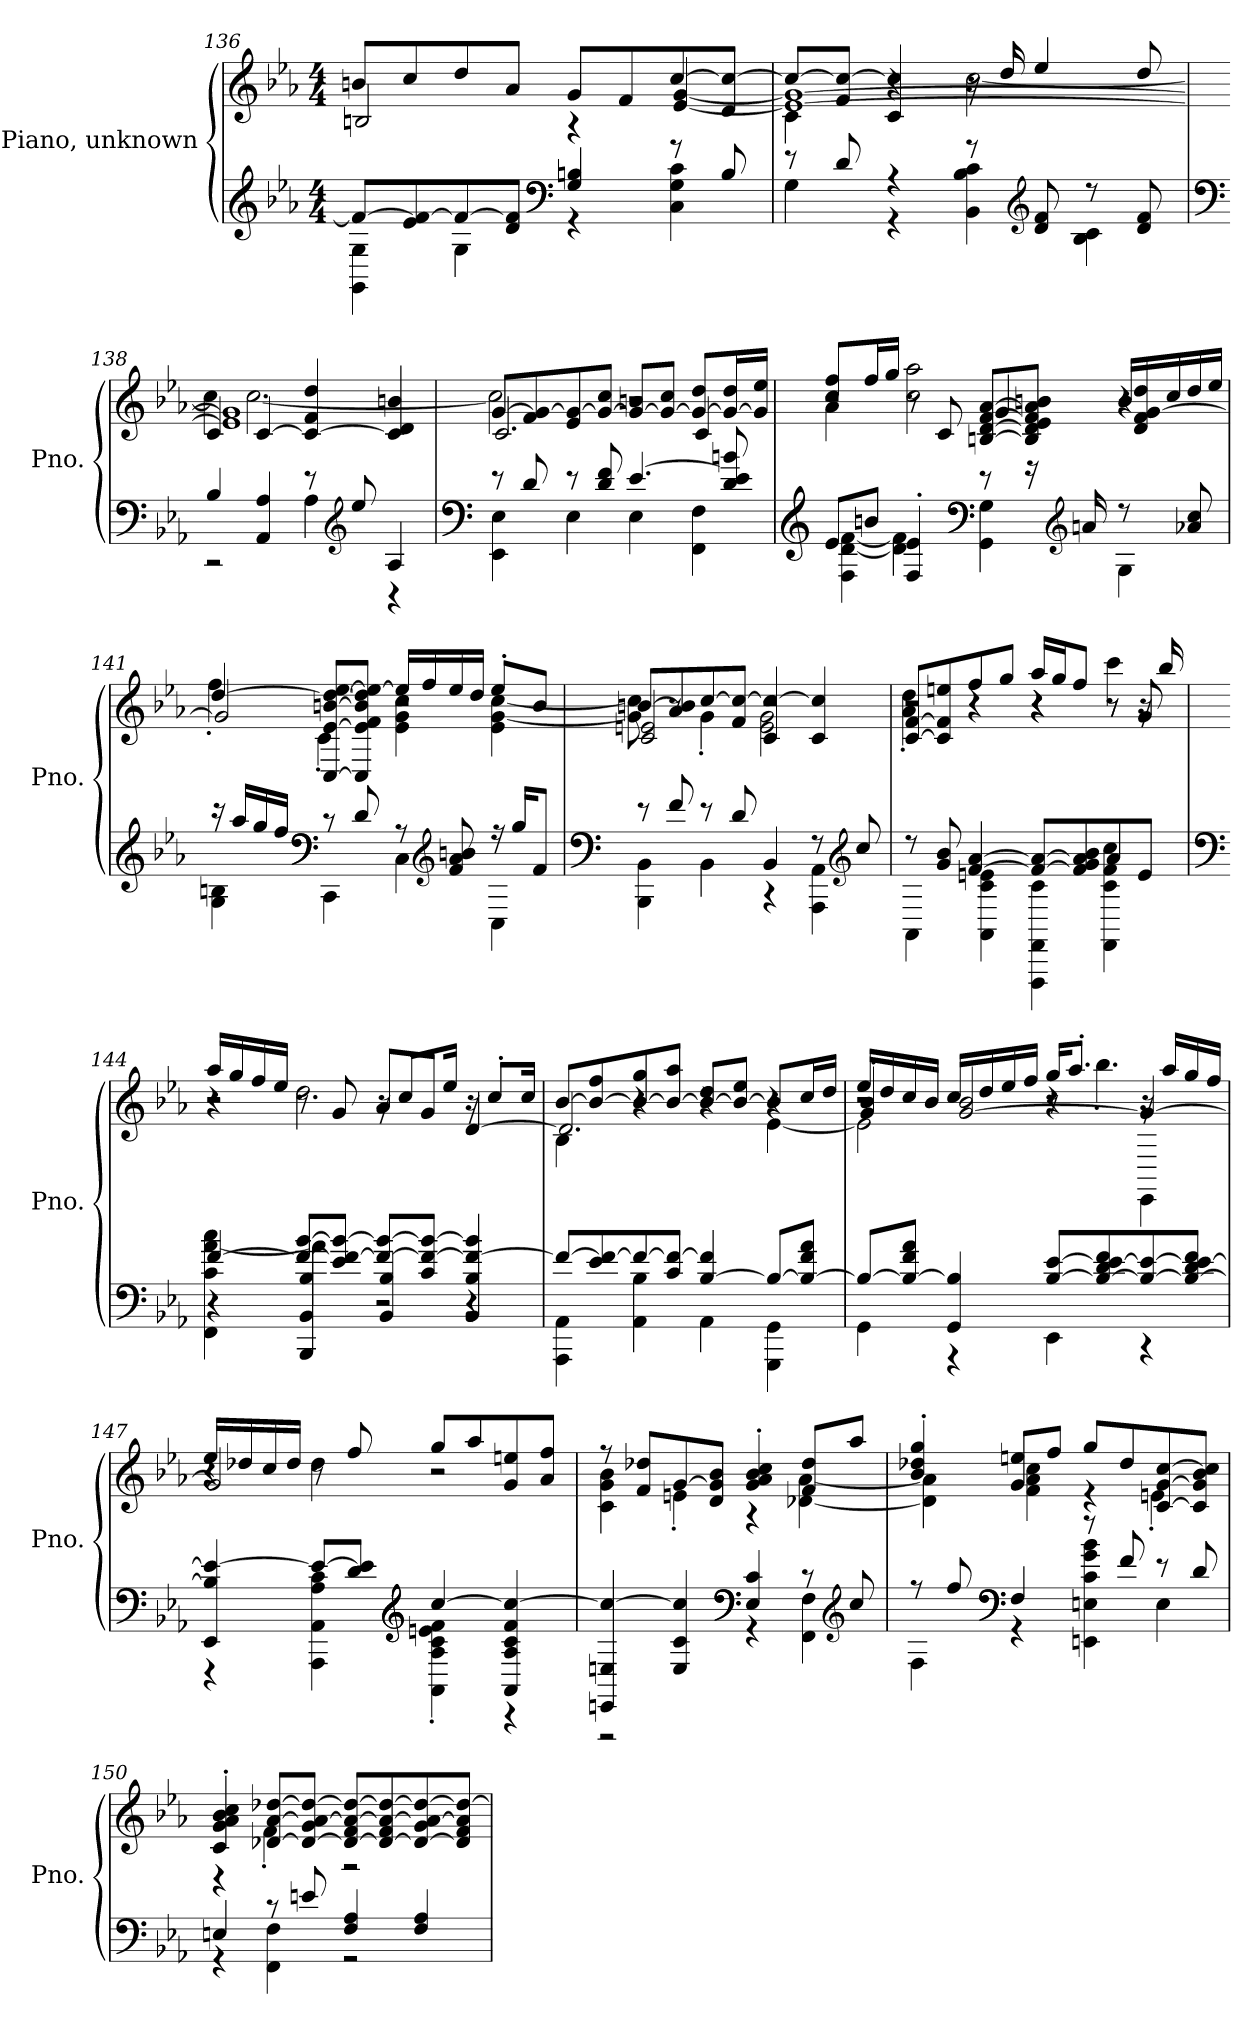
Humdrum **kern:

**kern	**kern
*part1	*part1
*staff2	*staff1
*I"Piano, unknown	*
*I'Pno.	*
*clefG2	*clefG2
*k[b-e-a-]	*k[b-e-a-]
*M4/4	*M4/4
=136	=136
*^	*^
8f/L_	4GG\ 4G\	8bn/L	2Bn/
8e-/ 8f/_	.	8cc/	.
8f/_	4G\	8dd/	.
8d/ 8f/]J	.	8a-/J	.
*clefF4	*	*	*
4G/ 4Bn/	4r	8g/L	4r
.	.	8f/	.
8r	4C\ 4G\ 4c\	[8cc/	[4e-/ [4g/
8B/	.	8d/ 8cc/_J	.
=137	=137	=137	=137
*	*	*	*^
8r	4G\	8cc/L_	4c\	1e-_ 1g_
8d/	.	8f/ 8cc/_J	.	.
4r	4r	4c/ 4cc/]	4r	.
8r	4BB-\ 4B-\ 4c\	16r	[2cc\	.
.	.	16dd/	.	.
*clefG2	*	*	*	*
8d/ 8f/	.	4ee-/	.	.
8r	4B-\ 4c\	.	.	.
8d/ 8f/	.	8dd/	.	.
!!LO:LB:g=z	!!	!!
=138	=138	=138	=138	=138
*clefF4	*	*	*	*
4B-/	2r	4c/	4cc\]	1e-] 1g]
4AA-/ 4A-/	.	[4c/	[2.cc\	.
8r	4A-\	4c/_ 4f/ 4dd/	.	.
*clefG2	*	*	*	*
8ee-/	.	.	.	.
4A-/	4r	4c/] 4d/ 4bn/	.	.
=139	=139	=139	=139	=139
*clefF4	*	*	*	*
8r	4EE-\ 4E-\	[8g/L	2cc\]	2.c/
8d/	.	8f/ 8g/_	.	.
8r	4E-\	8e-/ 8g/_	.	.
8d/ 8f/	.	8g/_ 8cc/J	.	.
[4.e-/	4E-\	8g/_ 8bn/L	2r	.
.	.	8g/_ 8cc/J	.	.
.	4FF\ 4F\	8g/_ 8dd/L	.	4c/
8d/ 8e-/] 8bn/	.	16g/_ 16dd/L	.	.
.	.	16g/] 16ee-/JJ	.	.
!!LO:LB:g=z	!!	!!
=140	=140	=140	=140	=140
*clefG2	*	*	*	*
8e-/L	4F\ [4d\ [4f\	8cc/ 8ff/L	4a-\	2r
8bn/J	.	16ff/L	.	.
.	.	16gg/JJ	.	.
4F/' 4e-/'	4d\] 4f\]	8r	2cc\ 2aa-\	.
.	.	8c/	.	.
*clefF4	*	*	*	*
8r	4GG\ 4G\	[8Bn/ [8d/ [8f/ [8a-/L	.	4g'/
16r	.	8B/] 8d/] 8e-/ 8f/] 8a-/] 8bn/J	.	.
*clefG2	*	*	*	*
16an/	.	.	.	.
8r	4G\	16b/LL	4r	4d/ 4f/ [4g/ 4dd/
.	.	16cc/	.	.
8a-X/ 8cc/	.	16dd/	.	.
.	.	16ee-/JJ	.	.
=141	=141	=141	=141	=141
16r	4G\ 4Bn\	[4dd/	4ff'\	2g/]
16aa-/LL	.	.	.	.
16gg/	.	.	.	.
16ff/JJ	.	.	.	.
*clefF4	*	*	*	*
8r	4CC\	[8C/ [8e-/ [8bn/ 8dd/_ [8ee-/L	4c'\	.
8d/	.	8C/] 8e-/] 8f/ 8b/] 8dd/] 8ee-/_J	.	.
8r	4C\	16ee-/LL]	4e-\ 4g\ 4cc\	2r
.	.	16ff/	.	.
*clefG2	*	*	*	*
8f/ 8a-/ 8bn/	.	16ee-/	.	.
.	.	16dd/JJ	.	.
16r	4C\	8ee-'/L	4e-\ [4g\ [4cc\	.
16gg/KL	.	.	.	.
8f/J	.	8b/J	.	.
!!LO:LB:g=z	!!	!!
=142	=142	=142	=142	=142
*clefF4	*	*	*	*
8r	4BBB-\ 4BB-\	[8bn/L	8g\] 8cc\]	2c/ 2en/
8f/	.	8a-/ 8b/]	8r	.
8r	4BB-\	[8cc/	4g'\	.
8d/	.	8f/ 8cc/_J	.	.
4BB-/	4r	4c/ 4cc/_	2e\ 2g\	2r
8r	4AAA-\ 4AA-\	4c/ 4cc/]	.	.
*clefG2	*	*	*	*
8cc/	.	.	.	.
=143	=143	=143	=143	=143
8r	4AA-\	[8c/ [8f/L	4a-\' 4dd\'	2r
8g/ 8b-/	.	8c/] 8f/] 8een/	.	.
[4f/ [4a-/	4AA-\ 4c\ 4en\	8ff/	4r	.
.	.	8gg/J	.	.
8f/_ 8a-/_L	4FFF\ 4FF\ 4c\	16aa-/LL	4r	4r
.	.	16gg/J	.	.
8f/] 8g/ 8a-/] 8b-/	.	8ff/J	.	.
8a-/	4FF\ 4c\ 4f\ 4cc\	8r	4ccc\	8r
8e/J	.	16r	.	8g/
.	.	16bb-/	.	.
*v	*v	*	*	*
!!LO:LB:g=z	!!	!!
=144	=144	=144	=144
*clefF4	*	*	*
*^	*	*	*
*	*^	*	*	*
[4f/	4FF\ 4c\ [4a-\ 4cc\	4r	16aa-/LL	4r	2r
.	.	.	16gg/	.	.
.	.	.	16ff/	.	.
.	.	.	16ee-/JJ	.	.
8f/_ [8b-/L	4a-\]	4BBB-/ 4BB-/ 4B-/	8r	2.dd\	.
8e-/ 8f/_ 8b-/_J	.	.	8g/	.	.
8f/_ 8b-/_L	2r	4BB-/ 4B-/	16r	.	8a-/L
.	.	.	8cc'/L	.	.
8c/ 8f/_ 8b-/_J	.	.	.	.	8g/J
.	.	.	16ee-/Jk	.	.
4BB-/ 4B-/ 4f/_ 4b-/]	.	4r	16r	.	[4d/
.	.	.	8cc'/L	.	.
.	.	.	16cc/Jk	.	.
*	*v	*v	*	*	*
=145	=145	=145	=145	=145
8f/L_	4AAA-\ 4AA-\	[8b-/L	4B-\	2.d/]
8e-/ 8f/_	.	8b-/_ 8ff/	.	.
8f/_	4AA-\ 4B-\	8b-/_ 8gg/	4r	.
8c/ 8f/_J	.	8b-/_ 8aa-/J	.	.
[4B-/ 4f/]	4AA-\	8b-/_ 8dd/L	4r	.
.	.	8b-/_ 8ee-/J	.	.
8B-/L_	4GGG\ 4GG\	8b-/L]	[4e-\	4r
8B-/_ 8f/ 8a-/J	.	16cc/L	.	.
.	.	16dd/JJ	.	.
!!LO:PB:g=z
=146	=146	=146	=146	=146
*	*	*	*	*^
8B-/L_	4GG\	16ee-/LL	2e-\]	4g/' 4b-/'	2r
.	.	16dd/	.	.	.
8B-/_ 8f/ 8a-/J	.	16cc/	.	.	.
.	.	16b-/JJ	.	.	.
4GG/ 4B-/]	4r	16cc/LL	.	[2g/ 2b-/	.
.	.	16dd/	.	.	.
.	.	16ee-/	.	.	.
.	.	16ff/JJ	.	.	.
[8B-/ [8e-/L	4EE-\	16gg/KL	8r	.	4r
.	.	8.aa-'/J	.	.	.
8B-/_ 8d/ 8e-/_ 8f/	.	.	4.bb-'\	.	.
8B-/_ 8e-/_	4r	16r	.	4g/_	4EE-\
.	.	16aa-/LL	.	.	.
8B-/_ 8d/ 8e-/_ 8f/J	.	16gg/	.	.	.
.	.	16ff/JJ	.	.	.
*	*	*	*	*v	*v
=147	=147	=147	=147	=147
4EE-/ 4B-/] 4e-/_	4r	16ee-/LL	4r	2g/]
.	.	16dd-X/	.	.
.	.	16cc/	.	.
.	.	16dd-/JJ	.	.
8e-/L_	4AAA-\ 4AA-\ 4A-\ 4c\	8r	4dd-\	.
8d/ 8e-/]J	.	8ff/	.	.
*clefG2	*	*	*	*
[4cc/	4AA-\' 4A-\' 4c\' 4en\' 4f\'	8gg/L	2r	2r
.	.	8aa-/	.	.
4AA-/ 4A-/ 4c/ 4f/ 4cc/_	4r	8g/ 8een/	.	.
.	.	8a-/ 8ff/J	.	.
*	*	*	*v	*v
!!LO:LB:g=z
=148	=148	=148	=148
4EEn/ 4En/ 4cc/_	2r	8r	4c\ 4g\ 4b-\
.	.	8f/ 8dd-X/L	.
4E/ 4c/ 4cc/]	.	[8g/	4en'\
.	.	8d/ 8g/] 8b-/J	.
*clefF4	*	*	*
4E/ 4c/	4r	4g/' 4a-/' 4b-/' 4cc/'	4r
8r	4FF\ 4F\	8f/ 8dd-/L	[4d-X\ [4a-\
*clefG2	*	*	*
8cc/	.	8aa-/J	.
=149	=149	=149	=149
8r	4F\	4b-/' 4dd-X/' 4gg/'	4d-\] 4a-\]
8ff/	.	.	.
*clefF4	*	*	*
4F/	4r	8g/ 8een/L	4f\ 4a-\ 4cc\
.	.	8ff/J	.
8r	4EEn\ 4En\ 4c\ 4g\ 4b-\	8gg/L	4r
8f/	.	8dd-/	.
8r	4E\	[8c/ [8g/ [8cc/	4en'\
8d/	.	8c/] 8g/] 8b-/ 8cc/]J	.
=150	=150	=150	=150
4En/	4r	4c/' 4g/' 4a-/' 4b-/' 4cc/'	4r
8r	4FF\ 4F\	[8d-X/ [8a-/ [8dd-X/L	4f'\
8en/	.	8d-/_ 8g/ 8a-/_ 8dd-/_J	.
4F/ 4A-/	2r	8d-/_ 8f/ 8a-/_ 8dd-/_L	2r
.	.	8d-/_ 8f/ 8a-/_ 8dd-/_	.
4F/ 4A-/	.	8d-/_ 8g/ 8a-/_ 8dd-/_	.
.	.	8d-/] 8f/ 8a-/] 8dd-/_J	.
*v	*v	*	*
*	*v	*v
=	=
*-	*-
